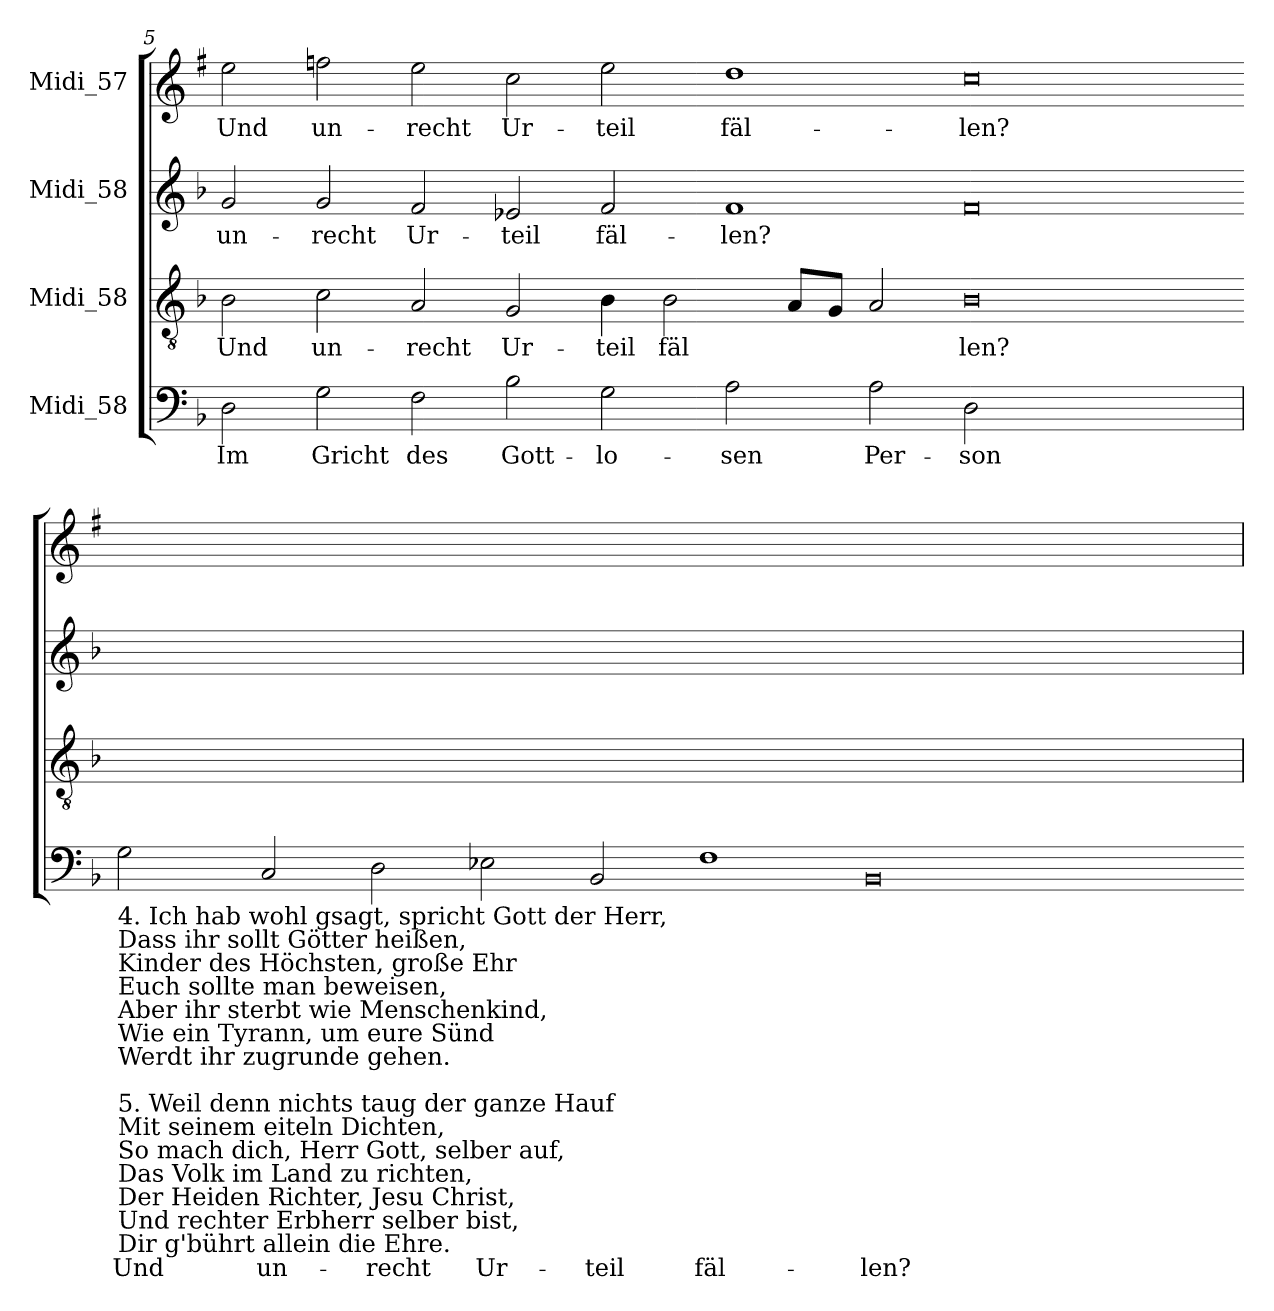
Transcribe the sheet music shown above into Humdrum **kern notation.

**kern	**text	**kern	**text	**kern	**text	**kern	**text
*part4	*part4	*part3	*part3	*part2	*part2	*part1	*part1
*staff4	*staff4	*staff3	*staff3	*staff2	*staff2	*staff1	*staff1
*I"Midi_58	*	*I"Midi_58	*	*I"Midi_58	*	*I"Midi_57	*
*clefF4	*	*clefGv2	*	*clefG2	*	*clefG2	*
*	*	*	*	*	*	*ITrd1c2	*
*k[b-]	*	*k[b-]	*	*k[b-]	*	*k[b-]	*
*F:	*	*F:	*	*F:	*	*F:	*
=5	=5	=5	=5	=5	=5	=5	=5
!	!LO:LY:b	!	!LO:LY:b	!	!LO:LY:b	!	!LO:LY:b
2D	Im	2B-	Und	2g	un-	2dd	Und
!	!LO:LY:b	!	!LO:LY:b	!	!LO:LY:b	!	!LO:LY:b
2G	Gricht	2c	un-	2g	-recht	2ee-X	un-
!	!LO:LY:b	!	!LO:LY:b	!	!LO:LY:b	!	!LO:LY:b
2F	des	2A	-recht	2f	Ur-	2dd	-recht
!	!LO:LY:b	!	!LO:LY:b	!	!LO:LY:b	!	!LO:LY:b
2B-	Gott-	2G	Ur-	2e-X	-teil	2b-	Ur-
!	!LO:LY:b	!	!LO:LY:b	!	!LO:LY:b	!	!LO:LY:b
2G	-lo-	4B-	-teil	2f	fäl-	2dd	-teil
!	!	!	!LO:LY:b	!	!	!	!
.	.	2B-	fäl	.	.	.	.
!	!LO:LY:b	!	!	!	!LO:LY:b	!	!LO:LY:b
2A	-sen	.	.	1f	-len?	1cc	fäl-
.	.	8AL	.	.	.	.	.
.	.	8GJ	.	.	.	.	.
!	!LO:LY:b	!	!	!	!	!	!
2A	Per-	2A	.	.	.	.	.
!	!LO:LY:b	!	!LO:LY:b	!	!	!	!LO:LY:b
2D	-son	0B-	len?	0f	.	0b-	-len?
1.ryy	.	.	.	.	.	.	.
=	=-	=-	=-	=-	=-	=-	=-
!LO:TX:b:t=4. Ich hab wohl gsagt, spricht Gott der Herr,\nDass ihr sollt Götter heißen,\nKinder des Höchsten, große Ehr\nEuch sollte man beweisen,\nAber ihr sterbt wie Menschenkind,\nWie ein Tyrann, um eure Sünd\nWerdt ihr zugrunde gehen.\n\n5. Weil denn nichts taug der ganze Hauf\nMit seinem eiteln Dichten,\nSo mach dich, Herr Gott, selber auf,\nDas Volk im Land zu richten,\nDer Heiden Richter, Jesu Christ,\nUnd rechter Erbherr selber bist,\nDir g'bührt allein die Ehre.	!	!	!	!	!	!	!
!	!LO:LY:b	!	!	!	!	!	!
2G	Und	4ryy	.	4ryy	.	4ryy	.
.	.	00ryy	.	00ryy	.	00ryy	.
!	!LO:LY:b	!	!	!	!	!	!
2C	un-	.	.	.	.	.	.
!	!LO:LY:b	!	!	!	!	!	!
2D	-recht	.	.	.	.	.	.
!	!LO:LY:b	!	!	!	!	!	!
2E-X	Ur-	.	.	.	.	.	.
!	!LO:LY:b	!	!	!	!	!	!
2BB-	-teil	.	.	.	.	.	.
!	!LO:LY:b	!	!	!	!	!	!
1F	fäl-	.	.	.	.	.	.
!	!LO:LY:b	!	!	!	!	!	!
0BB-	-len?	.	.	.	.	.	.
.	.	1ryy	.	1ryy	.	1ryy	.
.	.	4ryy	.	4ryy	.	4ryy	.
=-	=	=	=	=	=	=	=
*-	*-	*-	*-	*-	*-	*-	*-
